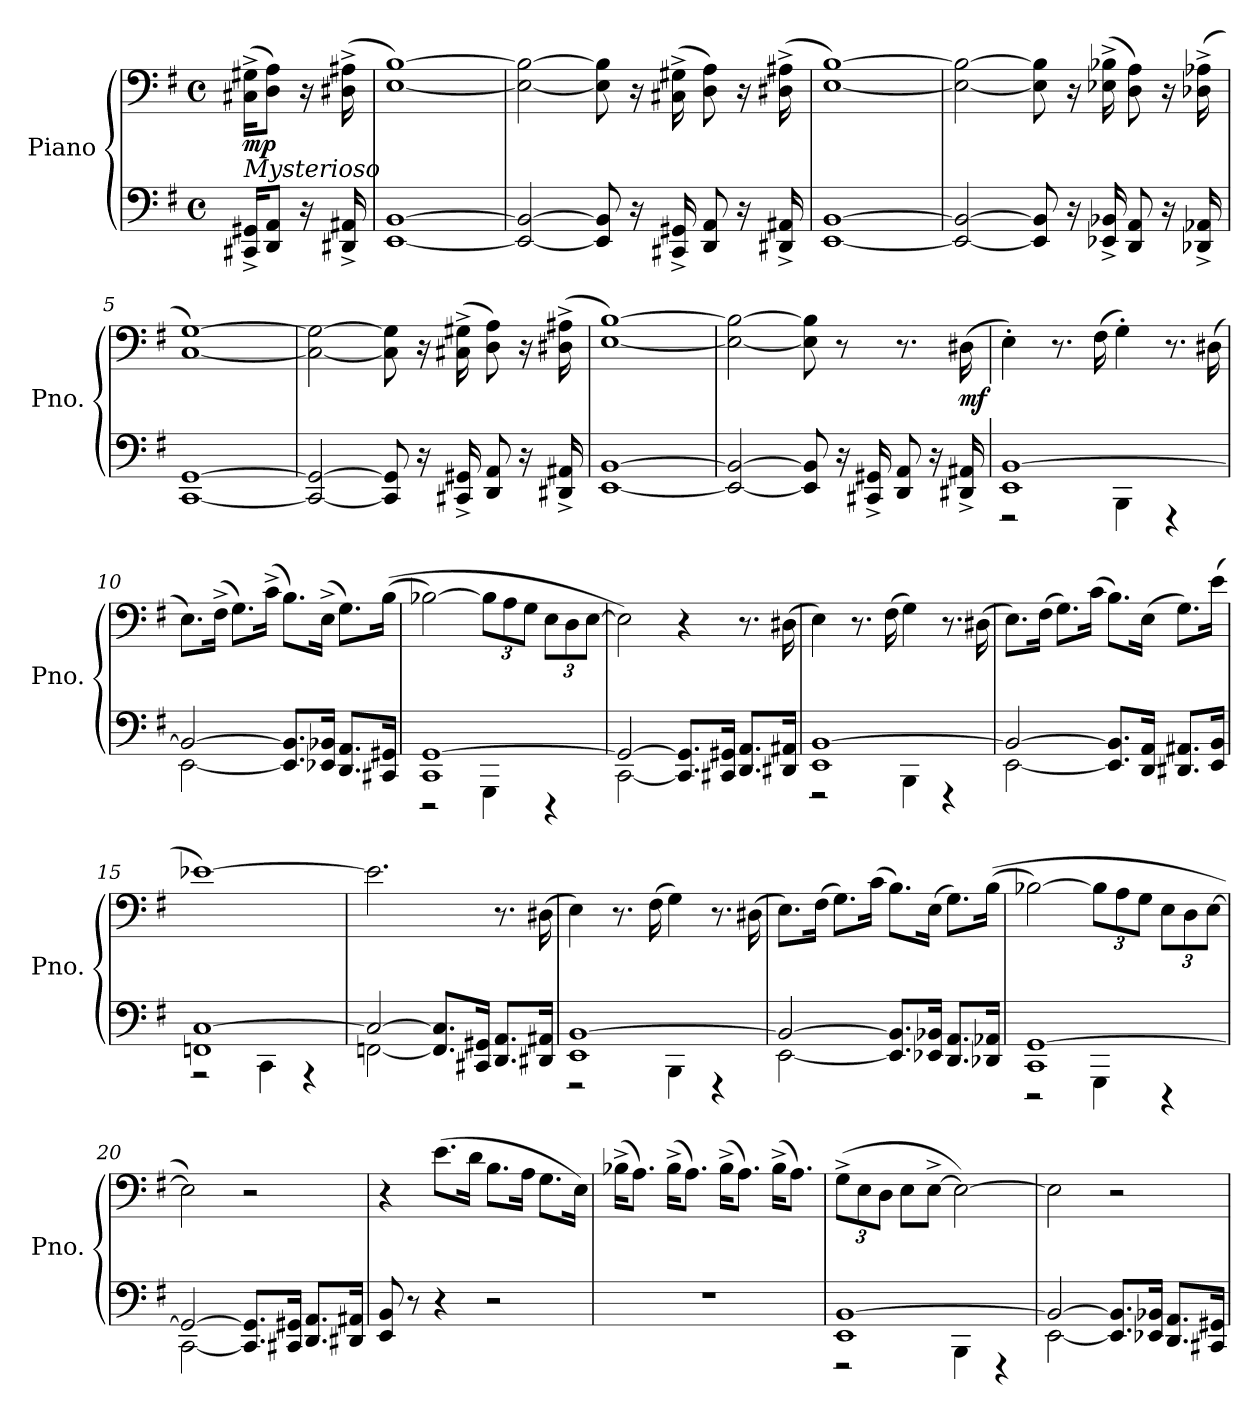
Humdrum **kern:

**kern	**kern	**dynam
*part1	*part1	*part1
*staff2	*staff1	*staff1/2
*I"Piano	*	*
*I'Pno.	*	*
*clefF4	*clefF4	*
*k[f#]	*k[f#]	*
*M4/4	*M4/4	*
*met(c)	*met(c)	*
=	=	=
!LO:TX:a:i:t=Mysterioso	!	!
!	!	!LO:DY:b
16CC#X/^ 16GG#X/^KL	(>16C#X\^ 16G#X\^KL	mp
8DD/ 8AA/J	8D\ 8A\J)	.
16r	16r	.
16DD#X/^ 16AA#X/^	(>16D#X\^ 16A#X\^	.
=1	=1	=1
[1EE [1BB	[1E [1B)	.
=2	=2	=2
2EE/_ 2BB/_	2E\_ 2B\_	.
8EE/] 8BB/]	8E\] 8B\]	.
16r	16r	.
16CC#X/^ 16GG#X/^	(>16C#X\^ 16G#X\^	.
8DD/ 8AA/	8D\ 8A\)	.
16r	16r	.
16DD#X/^ 16AA#X/^	(>16D#X\^ 16A#X\^	.
=3	=3	=3
[1EE [1BB	[1E [1B)	.
=4	=4	=4
2EE/_ 2BB/_	2E\_ 2B\_	.
8EE/] 8BB/]	8E\] 8B\]	.
16r	16r	.
16EE-X/^ 16BB-X/^	(>16E-X\^ 16B-X\^	.
8DD/ 8AA/	8D\ 8A\)	.
16r	16r	.
16DD-X/^ 16AA-X/^	(>16D-X\^ 16A-X\^	.
=5	=5	=5
[1CC [1GG	[1C [1G)	.
!!LO:LB:g=z
=6	=6	=6
2CC/_ 2GG/_	2C\_ 2G\_	.
8CC/] 8GG/]	8C\] 8G\]	.
16r	16r	.
16CC#X/^ 16GG#X/^	(>16C#X\^ 16G#X\^	.
8DD/ 8AA/	8D\ 8A\)	.
16r	16r	.
16DD#X/^ 16AA#X/^	(>16D#X\^ 16A#X\^	.
=7	=7	=7
[1EE [1BB	[1E [1B)	.
=8	=8	=8
2EE/_ 2BB/_	2E\_ 2B\_	.
8EE/] 8BB/]	8E\] 8B\]	.
16r	8r	.
16CC#X/^ 16GG#X/^	.	.
8DD/ 8AA/	8.r	.
16r	.	.
!	!	!LO:DY:b
16DD#X/^ 16AA#X/^	(>16D#X\	mf
=9	=9	=9
*^	*	*
1EE [1BB	2r	4E'\)	.
.	.	8.r	.
.	.	(>16F#\	.
.	4BBB\	4G'\)	.
.	4r	8.r	.
.	.	(>16D#X\	.
!!LO:LB:g=z
=10	=10	=10	=10
2BB/_	[2EE\	8.E\L)	.
.	.	(>16F#^\Jk	.
.	.	8.G\L)	.
.	.	(>16c^\Jk	.
8.EE/] 8.BB/]L	2ryy	8.B\L)	.
16EE-X/ 16BB-X/Jk	.	(>16E^\Jk	.
8.DD/ 8.AA/L	.	8.G\L)	.
16CC#X/ 16GG#X/Jk	.	(>(>16B\Jk	.
=11	=11	=11	=11
1CC [1GG	2r	[2B-X\)	.
*	*	*Xbrackettup	*
.	4GGG\	12B-\L]	.
.	.	12A\	.
.	.	12G\J	.
.	4r	12E\L	.
.	.	12D\	.
.	.	[12E\J	.
=12	=12	=12	=12
2GG/_	[2CC\	2E\])	.
8.CC/] 8.GG/]L	2ryy	4r	.
16CC#X/ 16GG#X/Jk	.	.	.
8.DD/ 8.AA/L	.	8.r	.
16DD#X/ 16AA#X/Jk	.	(>16D#X\	.
=13	=13	=13	=13
1EE [1BB	2r	4E\)	.
.	.	8.r	.
.	.	(>16F#\	.
.	4BBB\	4G\)	.
.	4r	8.r	.
.	.	(>16D#X\	.
!!LO:LB:g=z
=14	=14	=14	=14
2BB/_	[2EE\	8.E\L)	.
.	.	(>16F#\Jk	.
.	.	8.G\L)	.
.	.	(>16c\Jk	.
8.EE/] 8.BB/]L	2ryy	8.B\L)	.
16DD/ 16AA/Jk	.	(>16E\Jk	.
8.DD#X/ 8.AA#X/L	.	8.G\L)	.
16EE/ 16BB/Jk	.	(>16e\Jk	.
=15	=15	=15	=15
1FFn [1C	2r	[1e-X)	.
.	4CC\	.	.
.	4r	.	.
=16	=16	=16	=16
2C/_	[2FFn\	2.e-\]	.
8.FF/] 8.C/]L	2ryy	.	.
16CC#X/ 16GG#X/Jk	.	.	.
8.DD/ 8.AA/L	.	8.r	.
16DD#X/ 16AA#X/Jk	.	(>16D#X\	.
=17	=17	=17	=17
1EE [1BB	2r	4E\)	.
.	.	8.r	.
.	.	(>16F#\	.
.	4BBB\	4G\)	.
.	4r	8.r	.
.	.	(>16D#X\	.
!!LO:PB:g=z
=18	=18	=18	=18
2BB/_	[2EE\	8.E\L)	.
.	.	(>16F#\Jk	.
.	.	8.G\L)	.
.	.	(>16c\Jk	.
8.EE/] 8.BB/]L	2ryy	8.B\L)	.
16EE-X/ 16BB-X/Jk	.	(>16E\Jk	.
8.DD/ 8.AA/L	.	8.G\L)	.
16DD-X/ 16AA-X/Jk	.	(>(>16B\Jk	.
=19	=19	=19	=19
1CC [1GG	2r	[2B-X\)	.
.	4GGG\	12B-\L]	.
.	.	12A\	.
.	.	12G\J	.
.	4r	12E\L	.
.	.	12D\	.
.	.	[12E\J	.
=20	=20	=20	=20
2GG/_	[2CC\	2E\])	.
8.CC/] 8.GG/]L	2ryy	2r	.
16CC#X/ 16GG#X/Jk	.	.	.
8.DD/ 8.AA/L	.	.	.
16DD#X/ 16AA#X/Jk	.	.	.
*v	*v	*	*
=21	=21	=21
8EE/ 8BB/	4r	.
8r	.	.
4r	(>8.e\L	.
.	16d\Jk	.
2r	8.B\L	.
.	16A\Jk	.
.	8.G\L	.
.	16E\Jk)	.
!!LO:LB:g=z
=22	=22	=22
1r	(>16B-X^\KL	.
.	8.A\J)	.
.	(>16B-^\KL	.
.	8.A\J)	.
.	(>16B-^\KL	.
.	8.A\J)	.
.	(>16B-^\KL	.
.	8.A\J)	.
=23	=23	=23
*^	*	*
1EE [1BB	2r	(>12G^\L	.
.	.	12E\	.
.	.	12D\J	.
.	.	8E\L	.
.	.	[8E^\J	.
.	4BBB\	2E\_)	.
.	4r	.	.
=24	=24	=24	=24
2BB/_	[2EE\	2E\]	.
8.EE/] 8.BB/]L	2ryy	2r	.
16EE-X/ 16BB-X/Jk	.	.	.
8.DD/ 8.AA/L	.	.	.
16CC#X/ 16GG#X/Jk	.	.	.
*v	*v	*	*
=	=	=
*-	*-	*-
